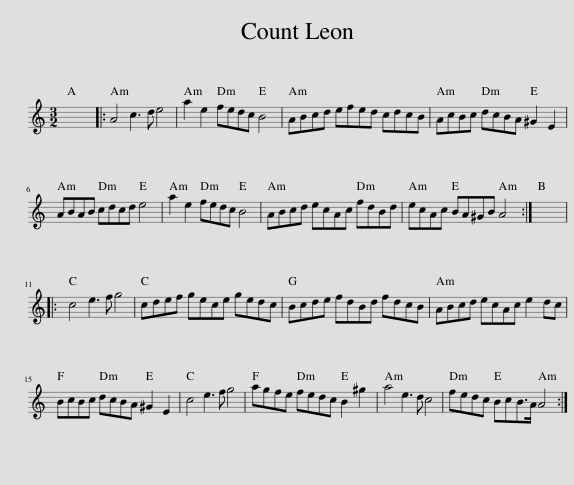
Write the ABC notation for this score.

X:1
L:1/8
M:3/2
I:linebreak $
K:C
V:1 treble
V:1
 x12 |: A4 c3 d e4 | a2 e2 fedc B4 | ABcd efed cdcB | AcBc dcBA ^G2 E2 |$ %5
 ABAB cdcd e4 | a2 e2 fedc B4 | ABcd ecAc fdBd | ecAc BA^GB A4 :| x12 |:$ %10
 c4 e3 f g4 | cdef gece gedc | Bcde fdBd fdcB | ABcd ecAc e2 dc |$ BcBc dcBA ^G2 E2 | %15
 c4 e3 f g4 | agfe fedc B2 ^g2 | a4 e3 d c4 | fedc BcB>A A4 :| %19
